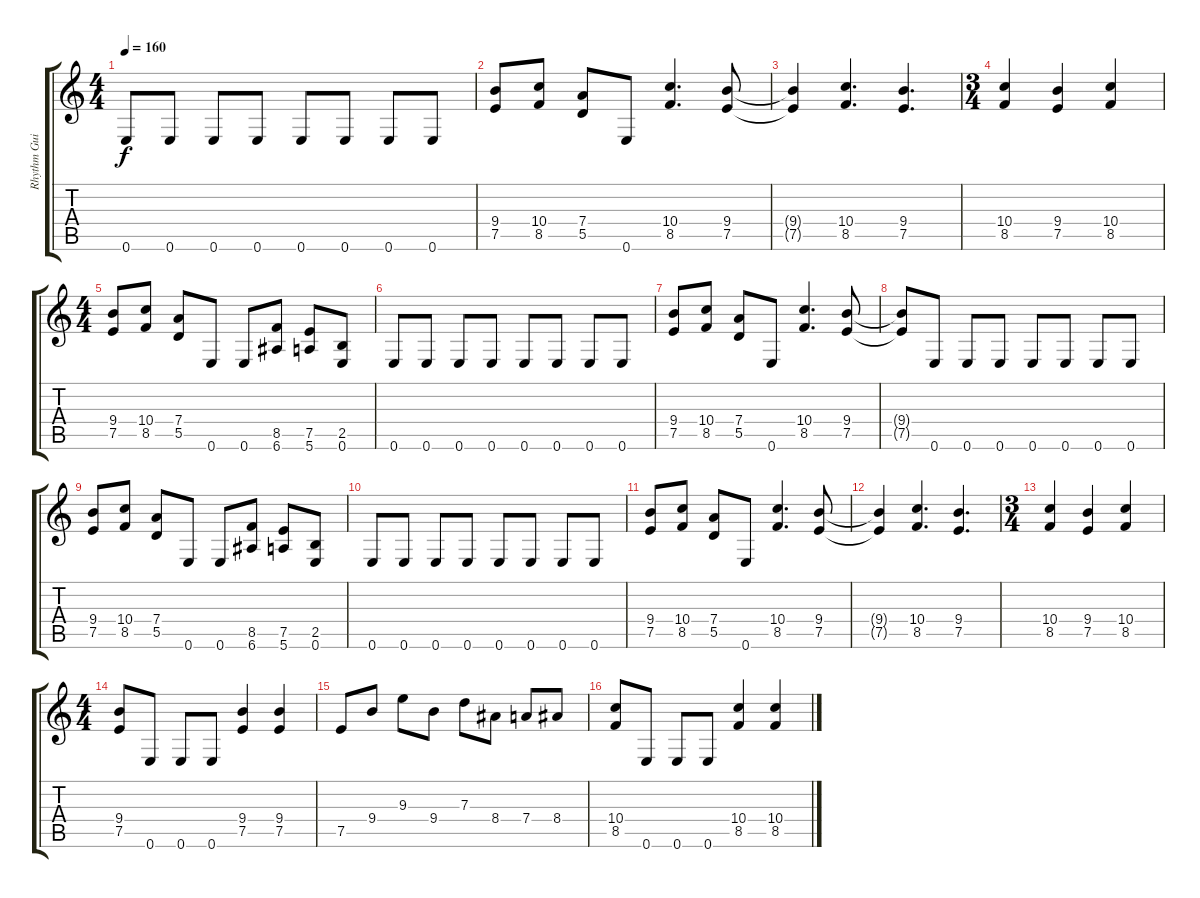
\track ("Rhythm Guitar" "Rhythm Gui") {instrument distortionguitar}
\staff {score tabs}
\tuning (E4 B3 G3 D3 A2 E2) {hide}
\ts (4 4)
\tempo 160
\clef g2
\ks c
0.6.8{dy f} 0.6.8 0.6.8 0.6.8 0.6.8 0.6.8 0.6.8 0.6.8 |
(9.4 7.5).8 (10.4 8.5).8 (7.4 5.5).8 0.6.8 (10.4 8.5).4{d} (9.4 7.5).8 |
(9.4{t} 7.5{t}).4 (10.4 8.5).4{d} (9.4 7.5).4{d} |
\ts (3 4)
(10.4 8.5).4 (9.4 7.5).4 (10.4 8.5).4 |
\ts (4 4)
(9.4 7.5).8 (10.4 8.5).8 (7.4 5.5).8 0.6.8 0.6.8 (8.5 6.6).8 (7.5 5.6).8 (2.5 0.6).8 |
0.6.8 0.6.8 0.6.8 0.6.8 0.6.8 0.6.8 0.6.8 0.6.8 |
(9.4 7.5).8 (10.4 8.5).8 (7.4 5.5).8 0.6.8 (10.4 8.5).4{d} (9.4 7.5).8 |
(9.4{t} 7.5{t}).8 0.6.8 0.6.8 0.6.8 0.6.8 0.6.8 0.6.8 0.6.8 |
(9.4 7.5).8 (10.4 8.5).8 (7.4 5.5).8 0.6.8 0.6.8 (8.5 6.6).8 (7.5 5.6).8 (2.5 0.6).8 |
0.6.8 0.6.8 0.6.8 0.6.8 0.6.8 0.6.8 0.6.8 0.6.8 |
(9.4 7.5).8 (10.4 8.5).8 (7.4 5.5).8 0.6.8 (10.4 8.5).4{d} (9.4 7.5).8 |
(9.4{t} 7.5{t}).4 (10.4 8.5).4{d} (9.4 7.5).4{d} |
\ts (3 4)
(10.4 8.5).4 (9.4 7.5).4 (10.4 8.5).4 |
\ts (4 4)
(9.4 7.5).8 0.6.8 0.6.8 0.6.8 (9.4 7.5).4 (9.4 7.5).4 |
7.5.8 9.4.8 9.3.8 9.4.8 7.3.8 8.4.8 7.4.8 8.4.8 |
(10.4 8.5).8 0.6.8 0.6.8 0.6.8 (10.4 8.5).4 (10.4 8.5).4
